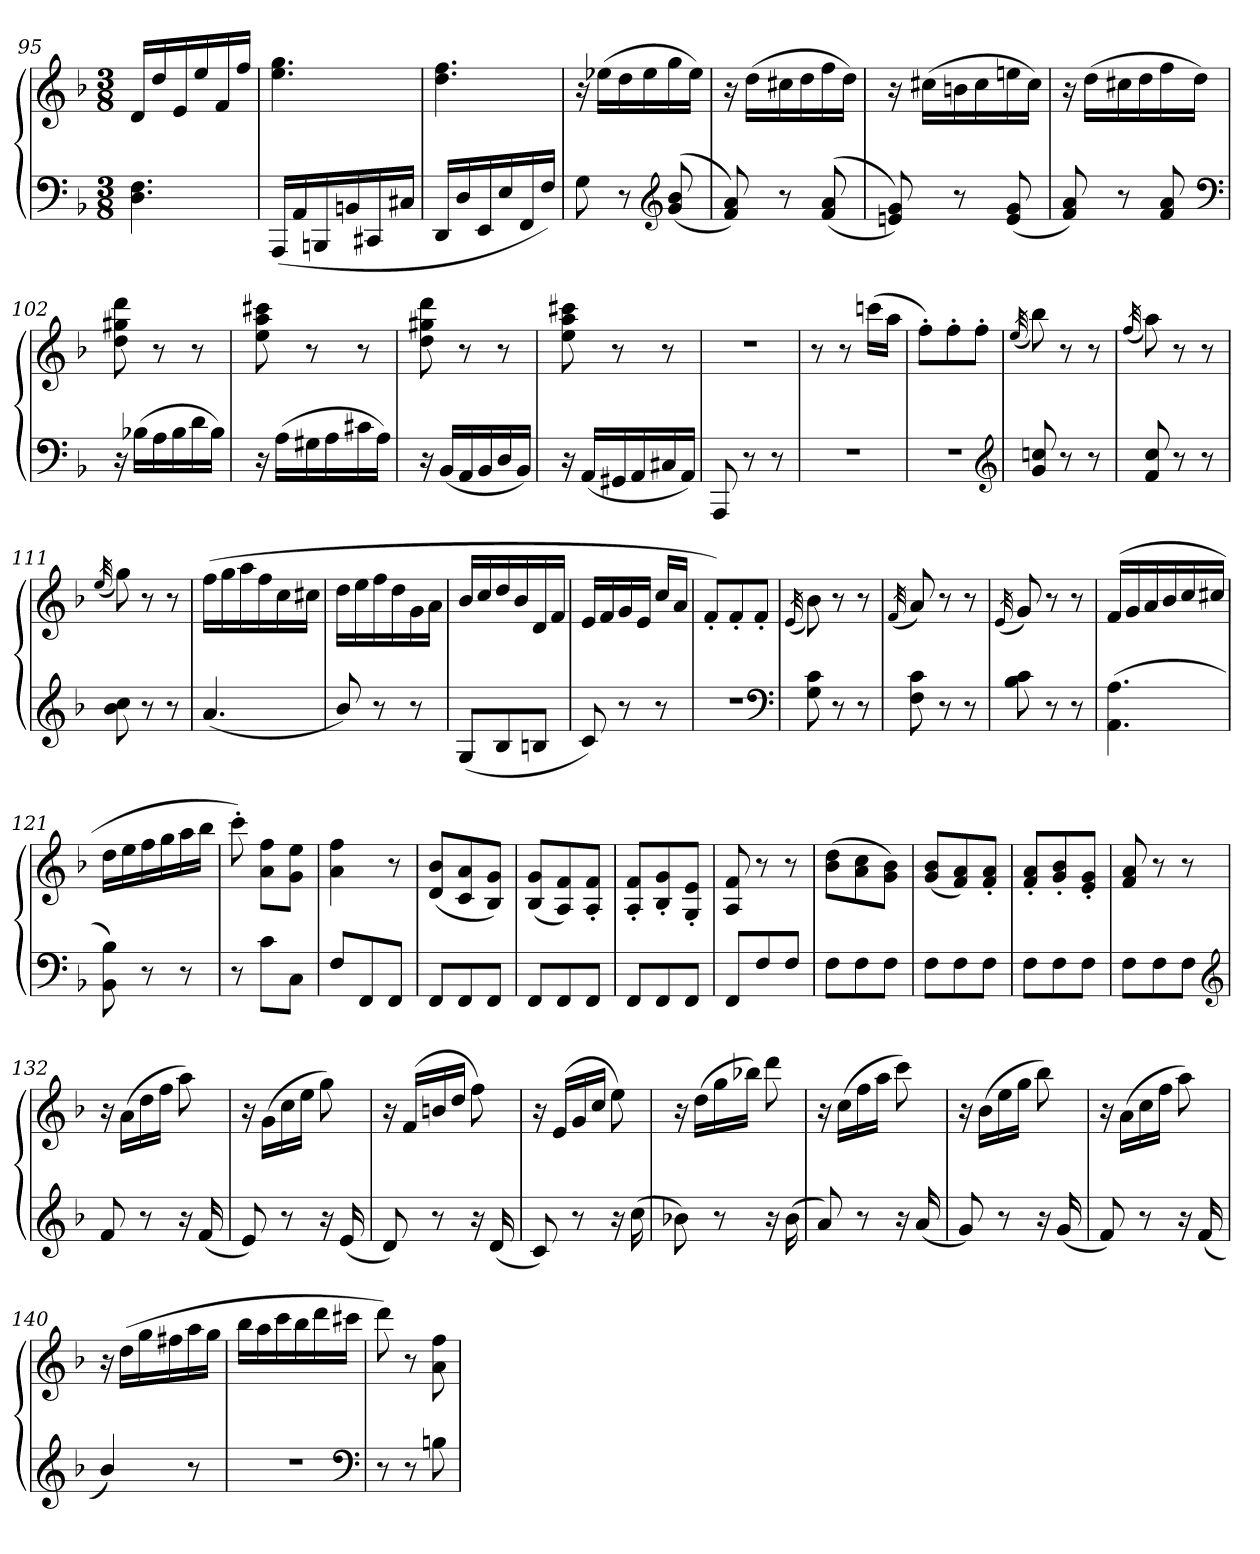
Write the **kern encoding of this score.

**kern	**kern
*part1	*part1
*staff2	*staff1
*clefF4	*clefG2
*k[b-]	*k[b-]
*F:	*F:
*M3/8	*M3/8
=95	=95
4.D\ 4.F\	16d/LL
.	16dd/
.	16e/
.	16ee/
.	16f/
.	16ff/JJ
=96	=96
(16AAA/LL	4.ee\ 4.gg\
16AA/	.
16BBBn/	.
16BBn/	.
16CC#X/	.
16C#X/JJ	.
=97	=97
16DD/LL	4.dd\ 4.ff\
16D/	.
16EE/	.
16E/	.
16FF/	.
16F/JJ)	.
=98	=98
8G\	16r
.	(16ee-X\LL
8r	16dd\
.	16ee-\
*clefG2	*
(<(>8g/ 8b-/	16gg\
.	16ee-\JJ)
=99	=99
8f/ 8a/))	16r
.	(16dd\LL
8r	16cc#X\
.	16dd\
(<(>8f/ 8a/	16ff\
.	16dd\JJ)
=100	=100
8en/ 8g/))	16r
.	(16cc#X\LL
8r	16bn\
.	16cc#\
(8e/ 8g/	16een\
.	16cc#\JJ)
=101	=101
8f/ 8a/)	16r
.	(16dd\LL
8r	16cc#X\
.	16dd\
8f/ 8a/	16ff\
.	16dd\JJ)
*clefF4	*
=102	=102
16r	8dd\ 8gg#X\ 8ddd\
(16B-X\LL	.
16A\	8r
16B-\	.
16d\	8r
16B-\JJ)	.
=103	=103
16r	8ee\ 8aa\ 8ccc#X\
(16A\LL	.
16G#X\	8r
16A\	.
16c#X\	8r
16A\JJ)	.
=104	=104
16r	8dd\ 8gg#X\ 8ddd\
(16BB-/LL	.
16AA/	8r
16BB-/	.
16D/	8r
16BB-/JJ)	.
=105	=105
16r	8ee\ 8aa\ 8ccc#X\
(16AA/LL	.
16GG#X/	8r
16AA/	.
16C#X/	8r
16AA/JJ)	.
=106	=106
8AAA/	4.r
8r	.
8r	.
=107	=107
4.r	8r
.	8r
.	(16cccn\LL
.	16aa\JJ
=108	=108
4.r	8ff'\L)
.	8ff'\
.	8ff'\J
*clefG2	*
=109	=109
.	(32qee/
8g/ 8ccn/	8bb-\)
8r	8r
8r	8r
=110	=110
.	(32qff/
8f/ 8cc/	8aa\)
8r	8r
8r	8r
=111	=111
.	(32qee/
8b-\ 8cc\	8gg\)
8r	8r
8r	8r
=112	=112
(4.a/	(16ff\LL
.	16gg\
.	16aa\
.	16ff\
.	16cc\
.	16cc#X\JJ
=113	=113
8b-/)	16dd\LL
.	16ee\
8r	16ff\
.	16dd\
8r	16g\
.	16a\JJ
=114	=114
(8G/L	16b-/LL
.	16cc/
8B-/	16dd/
.	16b-/
8Bn/J	16d/
.	16f/JJ
=115	=115
8c/)	16e/LL
.	16f/
8r	16g/
.	16e/JJ
8r	16cc/LL
.	16a/JJ
=116	=116
4.r	8f'/L)
.	8f'/
.	8f'/J
*clefF4	*
=117	=117
.	(>32qe/
8G\ 8c\	8b-\)
8r	8r
8r	8r
=118	=118
.	(32qf/
8F\ 8c\	8a/)
8r	8r
8r	8r
=119	=119
.	(32qe/
8B-\ 8c\	8g/)
8r	8r
8r	8r
=120	=120
(4.AA\ 4.A\	(16f/LL
.	16g/
.	16a/
.	16b-/
.	16cc/
.	16cc#X/JJ
=121	=121
8BB-\ 8B-\)	16dd\LL
.	16ee\
8r	16ff\
.	16gg\
8r	16aa\
.	16bb-\JJ
=122	=122
8r	8ccc'\)
8c\L	8a\ 8ff\L
8C\J	8g\ 8ee\J
=123	=123
8F/L	4a\ 4ff\
8FF/	.
8FF/J	8r
=124	=124
8FF/L	(8d/ 8b-/L
8FF/	8c/ 8a/
8FF/J	8B-/ 8g/J)
=125	=125
8FF/L	(8B-/ 8g/L
8FF/	8A/ 8f/)
8FF/J	8A'/ 8f'/J
=126	=126
8FF/L	8A'/ 8f'/L
8FF/	8B-'/ 8g'/
8FF/J	8G'/ 8e'/J
=127	=127
8FF/L	8A/ 8f/
8F/	8r
8F/J	8r
=128	=128
8F\L	(8b-\ 8dd\L
8F\	8a\ 8cc\
8F\J	8g\ 8b-\J)
=129	=129
8F\L	(8g/ 8b-/L
8F\	8f/ 8a/)
8F\J	8f'/ 8a'/J
=130	=130
8F\L	8f'/ 8a'/L
8F\	8g'/ 8b-'/
8F\J	8e'/ 8g'/J
=131	=131
8F\L	8f/ 8a/
8F\	8r
8F\J	8r
*clefG2	*
=132	=132
8f/	16r
.	(16a\LL
8r	16dd\
.	16ff\JJ
16r	8aa\)
(16f/	.
=133	=133
8e/)	16r
.	(16g\LL
8r	16cc\
.	16ee\JJ
16r	8gg\)
(16e/	.
=134	=134
8d/)	16r
.	(>16f/LL
8r	16bn/
.	16dd/JJ
16r	8ff\)
(16d/	.
=135	=135
8c/)	16r
.	(>16e/LL
8r	16g/
.	16cc/JJ
16r	8ee\)
(16cc\	.
=136	=136
8b-X\)	16r
.	(16dd\LL
8r	16gg\
.	16bb-X\JJ)
16r	8ddd\
(16b-\	.
=137	=137
8a/)	16r
.	(16cc\LL
8r	16ff\
.	16aa\JJ
16r	8ccc\)
(16a/	.
=138	=138
8g/)	16r
.	(16b-\LL
8r	16ee\
.	16gg\JJ
16r	8bb-\)
(16g/	.
=139	=139
8f/)	16r
.	(16a\LL
8r	16cc\
.	16ff\JJ
16r	8aa\)
(16f/	.
=140	=140
4b-/)	16r
.	(16dd\LL
.	16gg\
.	16ff#X\
8r	16aa\
.	16gg\JJ
=141	=141
4.r	16bb-\LL
.	16aa\
.	16ccc\
.	16bb-\
.	16ddd\
.	16ccc#X\JJ
*clefF4	*
=142	=142
8r	8ddd\)
8r	8r
8Bn\	8a\ 8ff\
=	=
*-	*-
